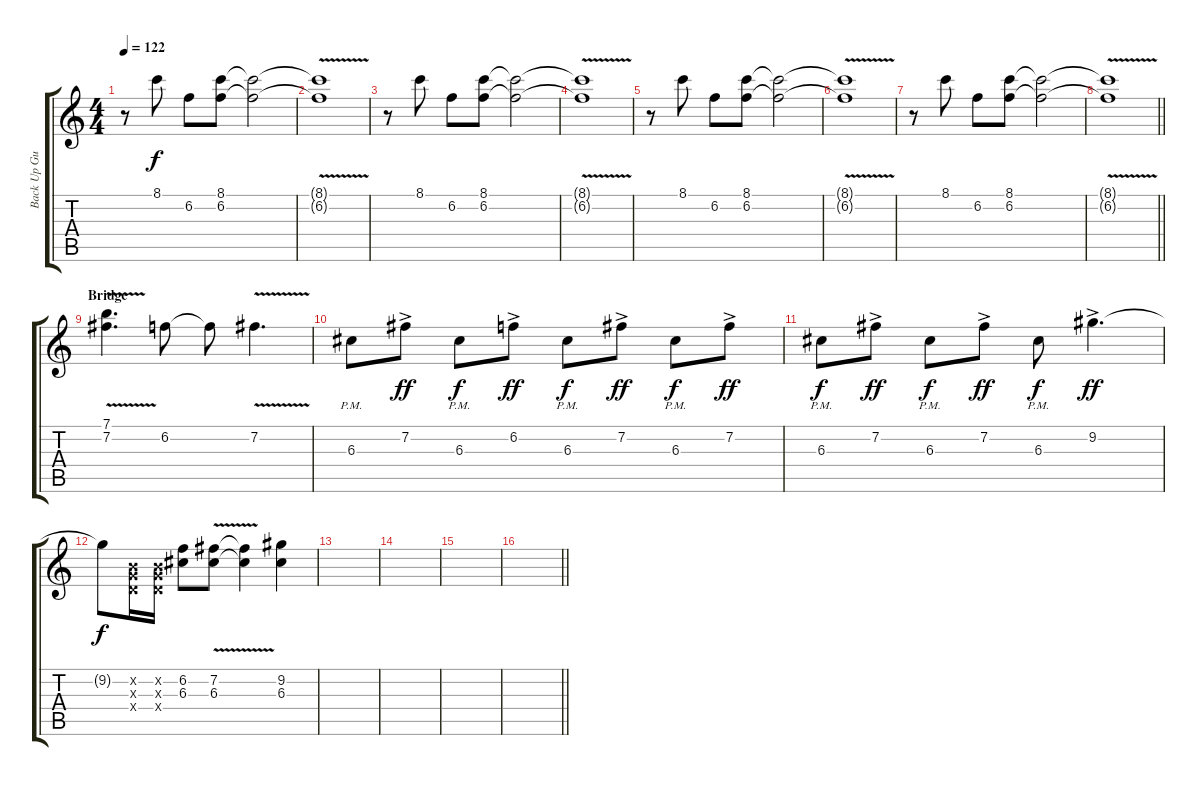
\track ("Back Up Guitar" "Back Up Gu") {instrument distortionguitar}
\staff {score tabs}
\tuning (E4 B3 G3 D3 A2 E2) {hide}
\ts (4 4)
\tempo 122
\clef g2
\ks c
r.8{dy ff} 8.1.8{dy f} 6.2.8 (8.1 6.2).8 (8.1{t} 6.2{t}).2 |
(8.1{v t} 6.2{t}).1 |
r.8 8.1.8 6.2.8 (8.1 6.2).8 (8.1{t} 6.2{t}).2 |
(8.1{t} 6.2{v t}).1 |
r.8 8.1.8 6.2.8 (8.1 6.2).8 (8.1{t} 6.2{t}).2 |
(8.1{t} 6.2{v t}).1 |
r.8 8.1.8 6.2.8 (8.1 6.2).8 (8.1{t} 6.2{t}).2 |
\barLineRight lightlight
(8.1{t} 6.2{v t}).1 |
\section ("" "Bridge")
(7.1 7.2{v}).4{d} 6.2.8 6.2{t}.8 7.2{v}.4{d} |
6.3{pm}.8 7.2{ac}.8{dy ff} 6.3{pm}.8{dy f} 6.2{ac}.8{dy ff} 6.3{pm}.8{dy f} 7.2{ac}.8{dy ff} 6.3{pm}.8{dy f} 7.2{ac}.8{dy ff} |
6.3{pm}.8{dy f} 7.2{ac}.8{dy ff} 6.3{pm}.8{dy f} 7.2{ac}.8{dy ff} 6.3{pm}.8{dy f} 9.2{ac}.4{d dy ff} |
9.2{t}.8{dy f} (0.2{x} 0.3{x} 0.4{x}).16 (0.2{x} 0.3{x} 0.4{x}).16 (6.2 6.3).8 (7.2{v} 6.3).8 (7.2{t} 6.3{t}).4 (9.2 6.3).4 |
|
|
|
\barLineRight lightlight
